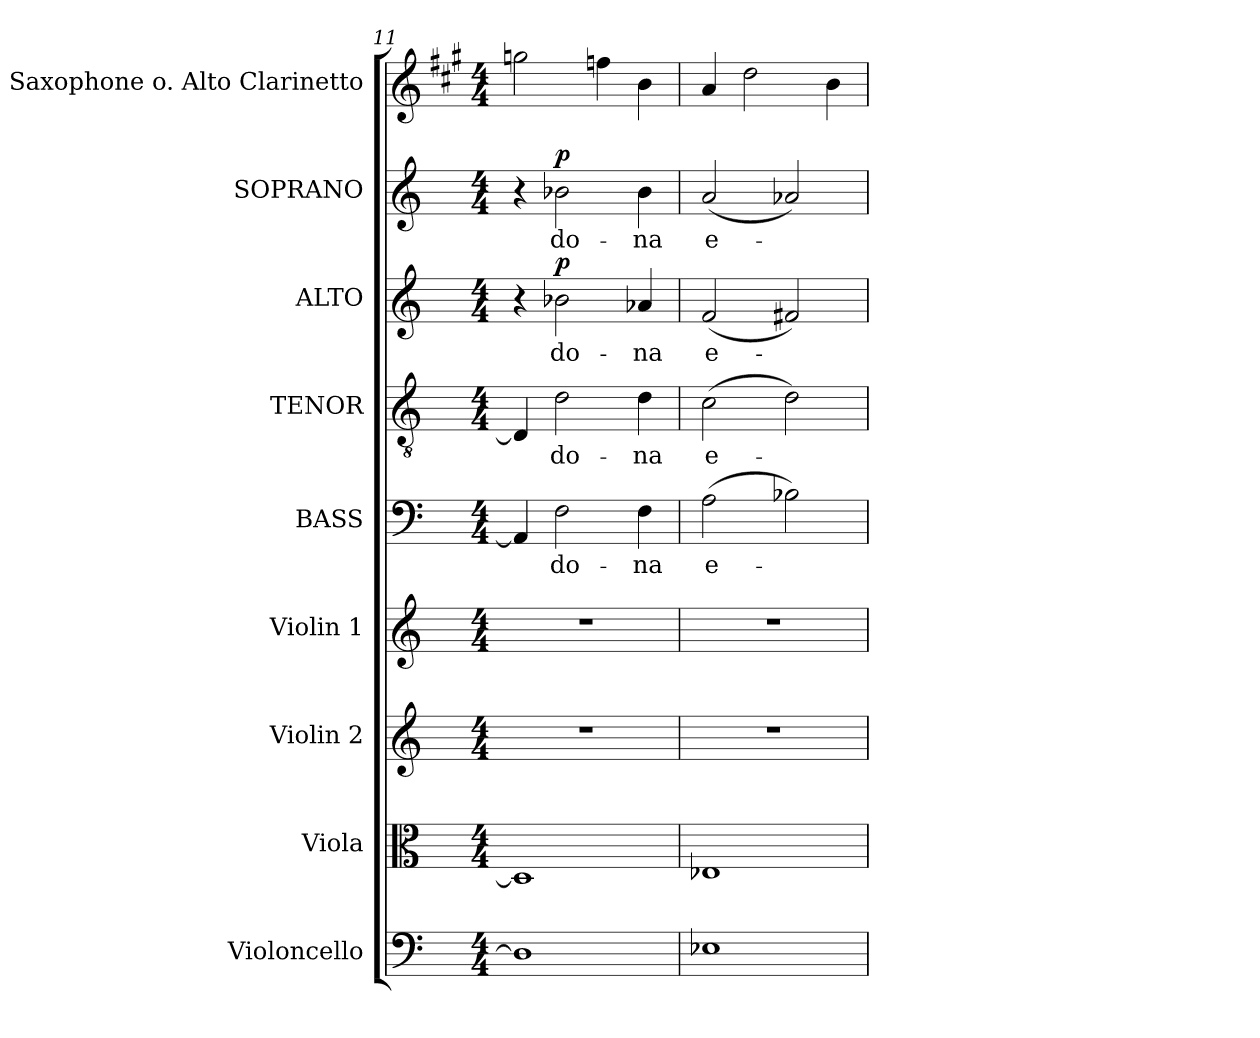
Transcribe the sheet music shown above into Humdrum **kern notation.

**kern	**kern	**kern	**kern	**kern	**text	**kern	**text	**kern	**text	**dynam	**kern	**text	**dynam	**kern
*part9	*part8	*part7	*part6	*part5	*part5	*part4	*part4	*part3	*part3	*part3	*part2	*part2	*part2	*part1
*staff9	*staff8	*staff7	*staff6	*staff5	*staff5	*staff4	*staff4	*staff3	*staff3	*staff3	*staff2	*staff2	*staff2	*staff1
*I"Violoncello	*I"Viola	*I"Violin 2	*I"Violin 1	*I"BASS	*	*I"TENOR	*	*I"ALTO	*	*	*I"SOPRANO	*	*	*I"Alto Saxophone o. Alto Clarinetto
*I'Vc.	*I'Vla.	*I'Vln. 2	*I'Vln. 1	*I'B.	*	*I'T.	*	*I'A.	*	*	*I'S.	*	*	*I'Alto Sax. o. Alto Clar.
*clefF4	*clefC3	*clefG2	*clefG2	*clefF4	*	*clefGv2	*	*clefG2	*	*	*clefG2	*	*	*clefG2
*	*	*	*	*	*	*ITrd7c12	*	*	*	*	*	*	*	*ITrd5c9
*k[]	*k[]	*k[]	*k[]	*k[]	*	*k[]	*	*k[]	*	*	*k[]	*	*	*k[]
*C:	*C:	*C:	*C:	*C:	*	*C:	*	*C:	*	*	*C:	*	*	*C:
*M4/4	*M4/4	*M4/4	*M4/4	*M4/4	*	*M4/4	*	*M4/4	*	*	*M4/4	*	*	*M4/4
=11	=11	=11	=11	=11	=11	=11	=11	=11	=11	=11	=11	=11	=11	=11
1Di]	1Di]	1r	1r	4AAi/]	.	4DDi/]	.	4r	.	.	4r	.	.	2b-Xi\
!	!	!	!	!	!LO:LY:b:color=#000000	!	!	!	!	!	!	!	!	!
!	!	!	!	!	!	!	!LO:LY:b:color=#000000	!	!	!	!	!	!	!
!	!	!	!	!	!	!	!	!	!LO:LY:b:color=#000000	!	!	!	!	!
!	!	!	!	!	!	!	!	!	!	!	!	!LO:LY:b:color=#000000	!	!
.	.	.	.	2Fi\	do-	2Di\	do-	2b-Xi\	do-	p	2b-Xi\	do-	p	.
.	.	.	.	.	.	.	.	.	.	.	.	.	.	4a-Xi\
!	!	!	!	!	!LO:LY:b:color=#000000	!	!	!	!	!	!	!	!	!
!	!	!	!	!	!	!	!LO:LY:b:color=#000000	!	!	!	!	!	!	!
!	!	!	!	!	!	!	!	!	!LO:LY:b:color=#000000	!	!	!	!	!
!	!	!	!	!	!	!	!	!	!	!	!	!LO:LY:b:color=#000000	!	!
.	.	.	.	4Fi\	-na	4Di\	-na	4a-Xi/	-na	.	4b-i\	-na	.	4di\
=12	=12	=12	=12	=12	=12	=12	=12	=12	=12	=12	=12	=12	=12	=12
!	!	!	!	!	!LO:LY:b:color=#000000	!	!	!	!	!	!	!	!	!
!	!	!	!	!	!	!	!LO:LY:b:color=#000000	!	!	!	!	!	!	!
!	!	!	!	!	!	!	!	!	!LO:LY:b:color=#000000	!	!	!	!	!
!	!	!	!	!	!	!	!	!	!	!	!	!LO:LY:b:color=#000000	!	!
1E-Xi	1E-Xi	1r	1r	(2Ai\	e-	(2Ci\	e-	(2fi/	e-	.	(2ai/	e-	.	4ci/
.	.	.	.	.	.	.	.	.	.	.	.	.	.	2fi\
.	.	.	.	2B-Xi\)	.	2Di\)	.	2f#Xi/)	.	.	2a-Xi/)	.	.	.
.	.	.	.	.	.	.	.	.	.	.	.	.	.	4di\
=	=	=	=	=	=	=	=	=	=	=	=	=	=	=
*-	*-	*-	*-	*-	*-	*-	*-	*-	*-	*-	*-	*-	*-	*-
